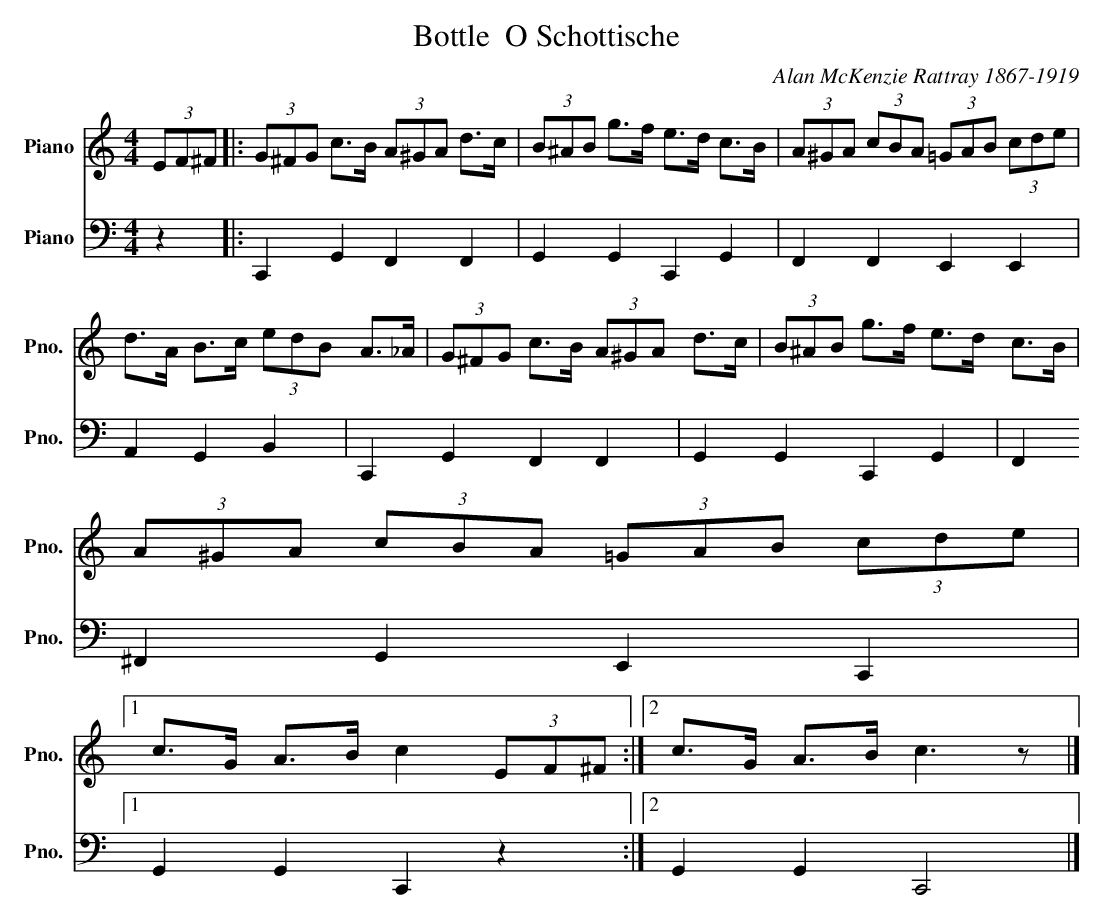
X:1
T:Bottle  O Schottische
C:Alan McKenzie Rattray 1867-1919
%%score 1 2
L:1/8
M:4/4
K:C
V:1 treble nm="Piano" snm="Pno."
V:2 bass nm="Piano" snm="Pno."
V:1
(3EF^F |: (3G^FG c>B (3A^GA d>c | (3B^AB g>f e>d c>B | (3A^GA (3cBA (3=GAB (3cde |$
d>A B>c (3edB A>_A | (3G^FG c>B (3A^GA d>c | (3B^AB g>f e>d c>B |$ (3A^GA (3cBA (3=GAB (3cde |1$
c>G A>B c2 (3EF^F :|2 c>G A>B c3 z |]
V:2 clf=bass octave=-1
 z2 |: C,2 G,2 F,2 F,2 | G,2 G,2 C,2 G,2 | F,2 F,2 E,2 E,2 |$ ,2 A,2 G,2 B,2 |
C,2 G,2 F,2 F,2 | G,2 G,2 C,2 G,2 |$ F,2 ^F,2 G,2 E,2 C,2|1$ G,2 G,2 C,2 z2 :|2
G,2 G,2 C,4 |]
